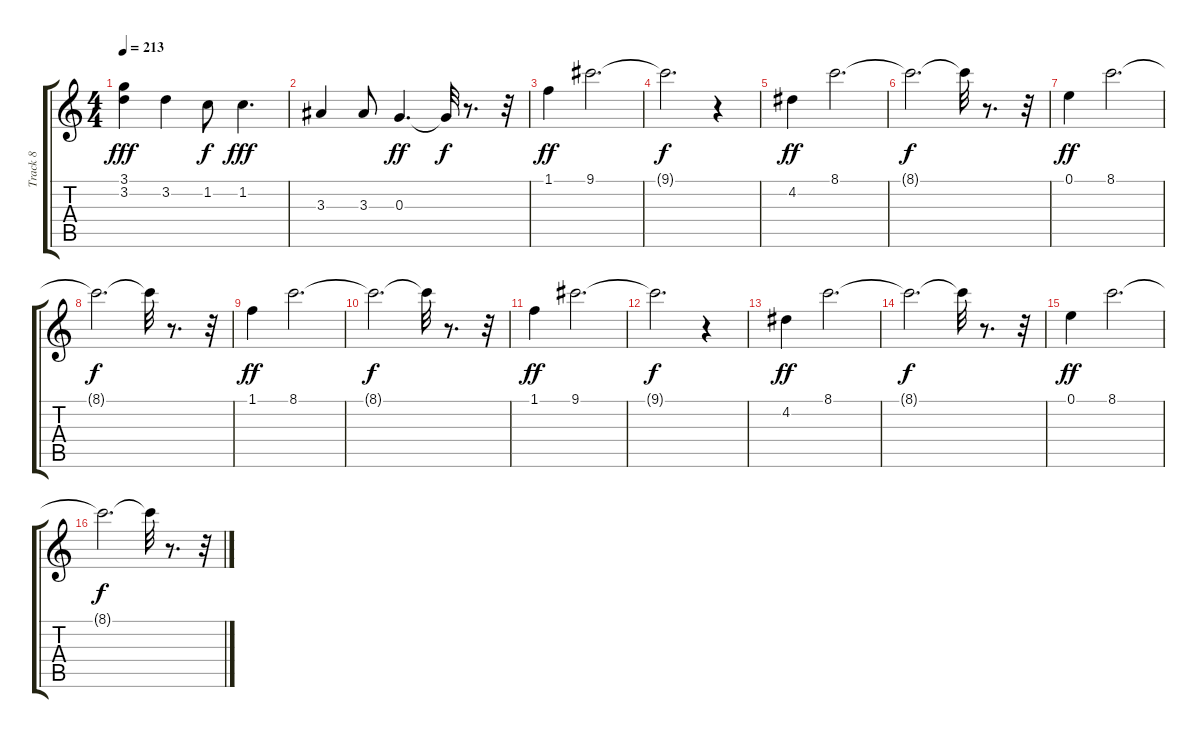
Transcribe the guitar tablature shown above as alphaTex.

\track ("Track 8" "Track 8") {instrument electricguitarclean}
\staff {score tabs}
\tuning (E4 B3 G3 D3 A2 E2) {hide}
\ts (4 4)
\tempo 213
\clef g2
\ks c
(3.1 3.2).4{dy fff} 3.2.4 1.2.8{dy f} 1.2.4{d dy fff} |
3.3.4 3.3.8 0.3.4{d dy ff} 0.3{t}.32{dy f} r.8{d} r.32 |
1.1.4{dy ff} 9.1.2{d} |
9.1{t}.2{d dy f} r.4 |
4.2.4{dy ff} 8.1.2{d} |
8.1{t}.2{d dy f} 8.1{t}.32 r.8{d} r.32 |
0.1.4{dy ff} 8.1.2{d} |
8.1{t}.2{d dy f} 8.1{t}.32 r.8{d} r.32 |
1.1.4{dy ff} 8.1.2{d} |
8.1{t}.2{d dy f} 8.1{t}.32 r.8{d} r.32 |
1.1.4{dy ff} 9.1.2{d} |
9.1{t}.2{d dy f} r.4 |
4.2.4{dy ff} 8.1.2{d} |
8.1{t}.2{d dy f} 8.1{t}.32 r.8{d} r.32 |
0.1.4{dy ff} 8.1.2{d} |
8.1{t}.2{d dy f} 8.1{t}.32 r.8{d} r.32
